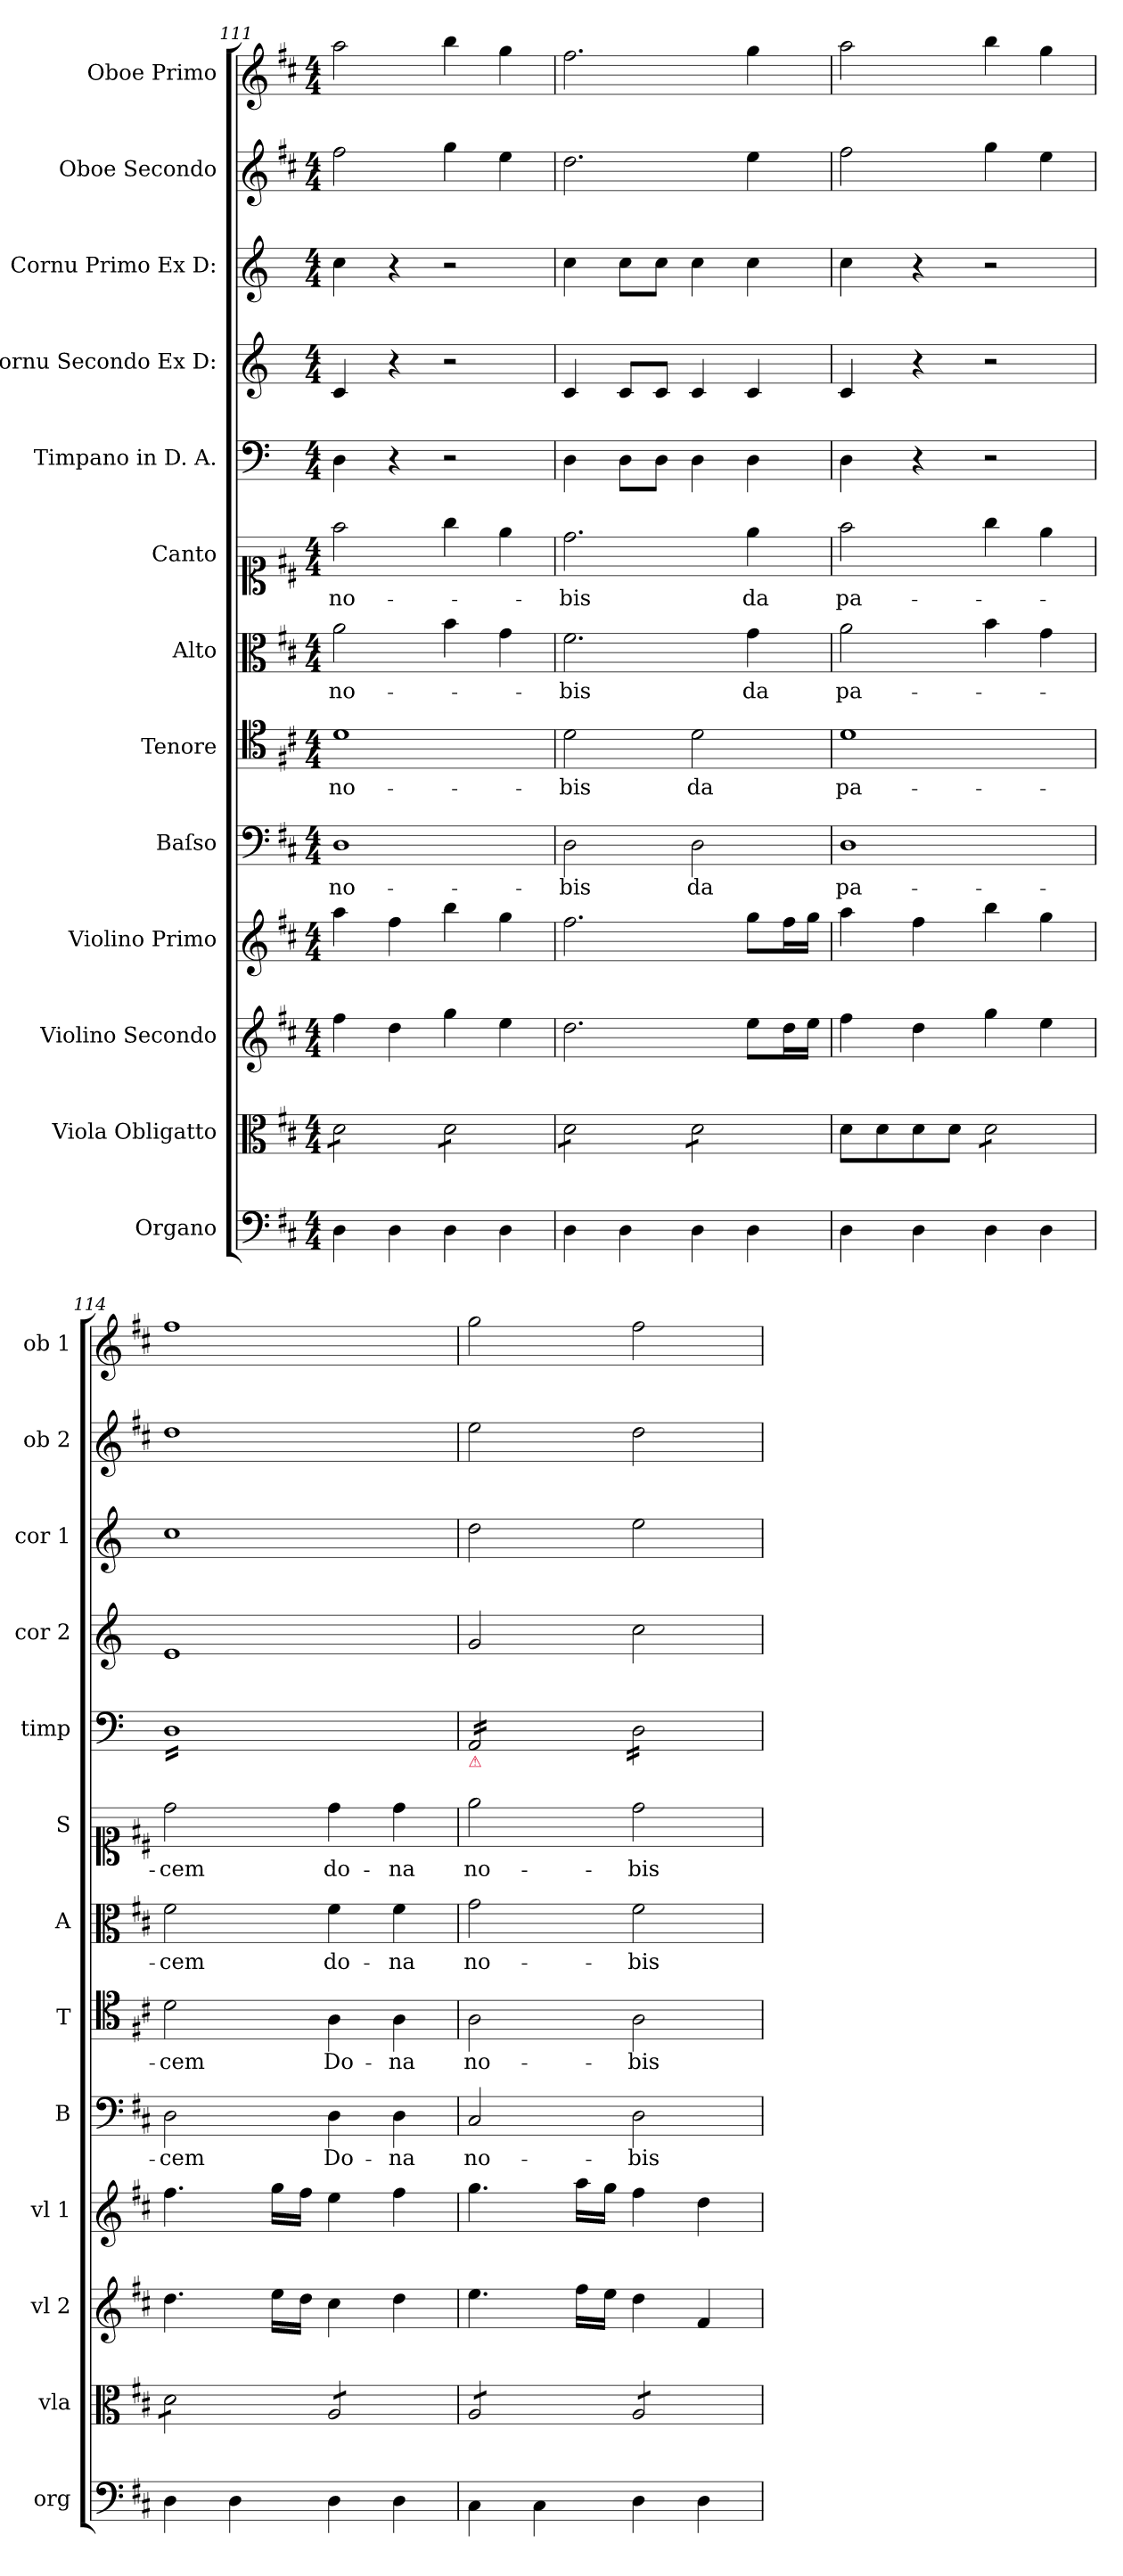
**kern	**kern	**kern	**kern	**kern	**text	**kern	**text	**kern	**text	**kern	**text	**kern	**kern	**kern	**kern	**kern
*part13	*part12	*part11	*part10	*part9	*part9	*part8	*part8	*part7	*part7	*part6	*part6	*part5	*part4	*part3	*part2	*part1
*staff13	*staff12	*staff11	*staff10	*staff9	*staff9	*staff8	*staff8	*staff7	*staff7	*staff6	*staff6	*staff5	*staff4	*staff3	*staff2	*staff1
*I"Organo	*I"Viola Obligatto	*I"Violino Secondo	*I"Violino Primo	*I"Baſso	*	*I"Tenore	*	*I"Alto	*	*I"Canto	*	*I"Timpano in D. A.	*I"Cornu Secondo Ex D:	*I"Cornu Primo Ex D:	*I"Oboe Secondo	*I"Oboe Primo
*I'org	*I'vla	*I'vl 2	*I'vl 1	*I'B	*	*I'T	*	*I'A	*	*I'S	*	*I'timp	*I'cor 2	*I'cor 1	*I'ob 2	*I'ob 1
*clefF4	*clefC3	*clefG2	*clefG2	*clefF4	*	*clefC4	*	*clefC3	*	*clefC1	*	*clefF4	*clefG2	*clefG2	*clefG2	*clefG2
*	*	*	*	*	*	*	*	*	*	*	*	*	*ITrd6c10	*ITrd6c10	*	*
*k[f#c#]	*k[f#c#]	*k[f#c#]	*k[f#c#]	*k[f#c#]	*	*k[f#c#]	*	*k[f#c#]	*	*k[f#c#]	*	*k[]	*k[f#c#]	*k[f#c#]	*k[f#c#]	*k[f#c#]
*D:	*D:	*D:	*D:	*D:	*	*D:	*	*D:	*	*D:	*	*	*	*	*D:	*D:
*M4/4	*M4/4	*M4/4	*M4/4	*M4/4	*	*M4/4	*	*M4/4	*	*M4/4	*	*M4/4	*M4/4	*M4/4	*M4/4	*M4/4
=111	=111	=111	=111	=111	=111	=111	=111	=111	=111	=111	=111	=111	=111	=111	=111	=111
*	*tremolo	*	*	*	*	*	*	*	*	*	*	*	*	*	*	*
4D\	8d\L	4ff#\	4aa\	1D	no-	1d	no-	2a\	no-	2ff#\	no-	4D\	4D/	4d\	2ff#\	2aa\
.	8d\	.	.	.	.	.	.	.	.	.	.	.	.	.	.	.
4D\	8d\	4dd\	4ff#\	.	.	.	.	.	.	.	.	4r	4r	4r	.	.
.	8d\J	.	.	.	.	.	.	.	.	.	.	.	.	.	.	.
4D\	8d\L	4gg\	4bb\	.	.	.	.	4b\	.	4gg\	.	2r	2r	2r	4gg\	4bb\
.	8d\	.	.	.	.	.	.	.	.	.	.	.	.	.	.	.
4D\	8d\	4ee\	4gg\	.	.	.	.	4g\	.	4ee\	.	.	.	.	4ee\	4gg\
.	8d\J	.	.	.	.	.	.	.	.	.	.	.	.	.	.	.
=112	=112	=112	=112	=112	=112	=112	=112	=112	=112	=112	=112	=112	=112	=112	=112	=112
4D\	8d\L	2.dd\	2.ff#\	2D\	-bis	2d\	-bis	2.f#\	-bis	2.dd\	-bis	4D\	4D/	4d\	2.dd\	2.ff#\
.	8d\	.	.	.	.	.	.	.	.	.	.	.	.	.	.	.
4D\	8d\	.	.	.	.	.	.	.	.	.	.	8D\L	8D/L	8d\L	.	.
.	8d\J	.	.	.	.	.	.	.	.	.	.	8D\J	8D/J	8d\J	.	.
4D\	8d\L	.	.	2D\	da	2d\	da	.	.	.	.	4D\	4D/	4d\	.	.
.	8d\	.	.	.	.	.	.	.	.	.	.	.	.	.	.	.
4D\	8d\	8ee\L	8gg\L	.	.	.	.	4g\	da	4ee\	da	4D\	4D/	4d\	4ee\	4gg\
.	8d\J	16dd\L	16ff#\L	.	.	.	.	.	.	.	.	.	.	.	.	.
*	*Xtremolo	*	*	*	*	*	*	*	*	*	*	*	*	*	*	*
.	.	16ee\JJ	16gg\JJ	.	.	.	.	.	.	.	.	.	.	.	.	.
=113	=113	=113	=113	=113	=113	=113	=113	=113	=113	=113	=113	=113	=113	=113	=113	=113
4D\	8d\L	4ff#\	4aa\	1D	pa-	1d	pa-	2a\	pa-	2ff#\	pa-	4D\	4D/	4d\	2ff#\	2aa\
.	8d\	.	.	.	.	.	.	.	.	.	.	.	.	.	.	.
4D\	8d\	4dd\	4ff#\	.	.	.	.	.	.	.	.	4r	4r	4r	.	.
.	8d\J	.	.	.	.	.	.	.	.	.	.	.	.	.	.	.
*	*tremolo	*	*	*	*	*	*	*	*	*	*	*	*	*	*	*
4D\	8d\L	4gg\	4bb\	.	.	.	.	4b\	.	4gg\	.	2r	2r	2r	4gg\	4bb\
.	8d\	.	.	.	.	.	.	.	.	.	.	.	.	.	.	.
4D\	8d\	4ee\	4gg\	.	.	.	.	4g\	.	4ee\	.	.	.	.	4ee\	4gg\
.	8d\J	.	.	.	.	.	.	.	.	.	.	.	.	.	.	.
=114	=114	=114	=114	=114	=114	=114	=114	=114	=114	=114	=114	=114	=114	=114	=114	=114
!	!	!	!	!	!	!	!	!	!	!	!	!LO:TX:a:color=crimson:t=⚠	!	!	!	!
*	*	*	*	*	*	*	*	*	*	*	*	*tremolo	*	*	*	*
4D\	8d\L	4.dd\	4.ff#\	2D\	-cem	2d\	-cem	2f#\	-cem	2dd\	-cem	16DLL	1F#	1d	1dd	1ff#
.	.	.	.	.	.	.	.	.	.	.	.	16D	.	.	.	.
.	8d\	.	.	.	.	.	.	.	.	.	.	16D	.	.	.	.
.	.	.	.	.	.	.	.	.	.	.	.	16D	.	.	.	.
4D\	8d\	.	.	.	.	.	.	.	.	.	.	16D	.	.	.	.
.	.	.	.	.	.	.	.	.	.	.	.	16D	.	.	.	.
.	8d\J	16ee\LL	16gg\LL	.	.	.	.	.	.	.	.	16D	.	.	.	.
.	.	16dd\JJ	16ff#\JJ	.	.	.	.	.	.	.	.	16D	.	.	.	.
4D\	8A/L	4cc#\	4ee\	4D\	Do-	4A\	Do-	4f#\	do-	4dd\	do-	16D	.	.	.	.
.	.	.	.	.	.	.	.	.	.	.	.	16D	.	.	.	.
.	8A/	.	.	.	.	.	.	.	.	.	.	16D	.	.	.	.
.	.	.	.	.	.	.	.	.	.	.	.	16D	.	.	.	.
4D\	8A/	4dd\	4ff#\	4D\	-na	4A\	-na	4f#\	-na	4dd\	-na	16D	.	.	.	.
.	.	.	.	.	.	.	.	.	.	.	.	16D	.	.	.	.
.	8A/J	.	.	.	.	.	.	.	.	.	.	16D	.	.	.	.
.	.	.	.	.	.	.	.	.	.	.	.	16DJJ	.	.	.	.
=115	=115	=115	=115	=115	=115	=115	=115	=115	=115	=115	=115	=115	=115	=115	=115	=115
!	!	!	!	!	!	!	!	!	!	!	!	!LO:TX:b:color=crimson:t=⚠	!	!	!	!
4C#\	8A/L	4.ee\	4.gg\	2C#/	no-	2A\	no-	2g\	no-	2ee\	no-	16AA/LL	2A/	2e\	2ee\	2gg\
.	.	.	.	.	.	.	.	.	.	.	.	16AA/	.	.	.	.
.	8A/	.	.	.	.	.	.	.	.	.	.	16AA/	.	.	.	.
.	.	.	.	.	.	.	.	.	.	.	.	16AA/	.	.	.	.
4C#\	8A/	.	.	.	.	.	.	.	.	.	.	16AA/	.	.	.	.
.	.	.	.	.	.	.	.	.	.	.	.	16AA/	.	.	.	.
.	8A/J	16ff#\LL	16aa\LL	.	.	.	.	.	.	.	.	16AA/	.	.	.	.
.	.	16ee\JJ	16gg\JJ	.	.	.	.	.	.	.	.	16AA/JJ	.	.	.	.
4D\	8A/L	4dd\	4ff#\	2D\	-bis	2A\	-bis	2f#\	-bis	2dd\	-bis	16D\LL	2d\	2f#\	2dd\	2ff#\
.	.	.	.	.	.	.	.	.	.	.	.	16D\	.	.	.	.
.	8A/	.	.	.	.	.	.	.	.	.	.	16D\	.	.	.	.
.	.	.	.	.	.	.	.	.	.	.	.	16D\	.	.	.	.
4D\	8A/	4f#/	4dd\	.	.	.	.	.	.	.	.	16D\	.	.	.	.
.	.	.	.	.	.	.	.	.	.	.	.	16D\	.	.	.	.
.	8A/J	.	.	.	.	.	.	.	.	.	.	16D\	.	.	.	.
*	*Xtremolo	*	*	*	*	*	*	*	*	*	*	*	*	*	*	*
.	.	.	.	.	.	.	.	.	.	.	.	16D\JJ	.	.	.	.
*	*	*	*	*	*	*	*	*	*	*	*	*Xtremolo	*	*	*	*
=	=	=	=	=	=	=	=	=	=	=	=	=	=	=	=	=
*-	*-	*-	*-	*-	*-	*-	*-	*-	*-	*-	*-	*-	*-	*-	*-	*-
